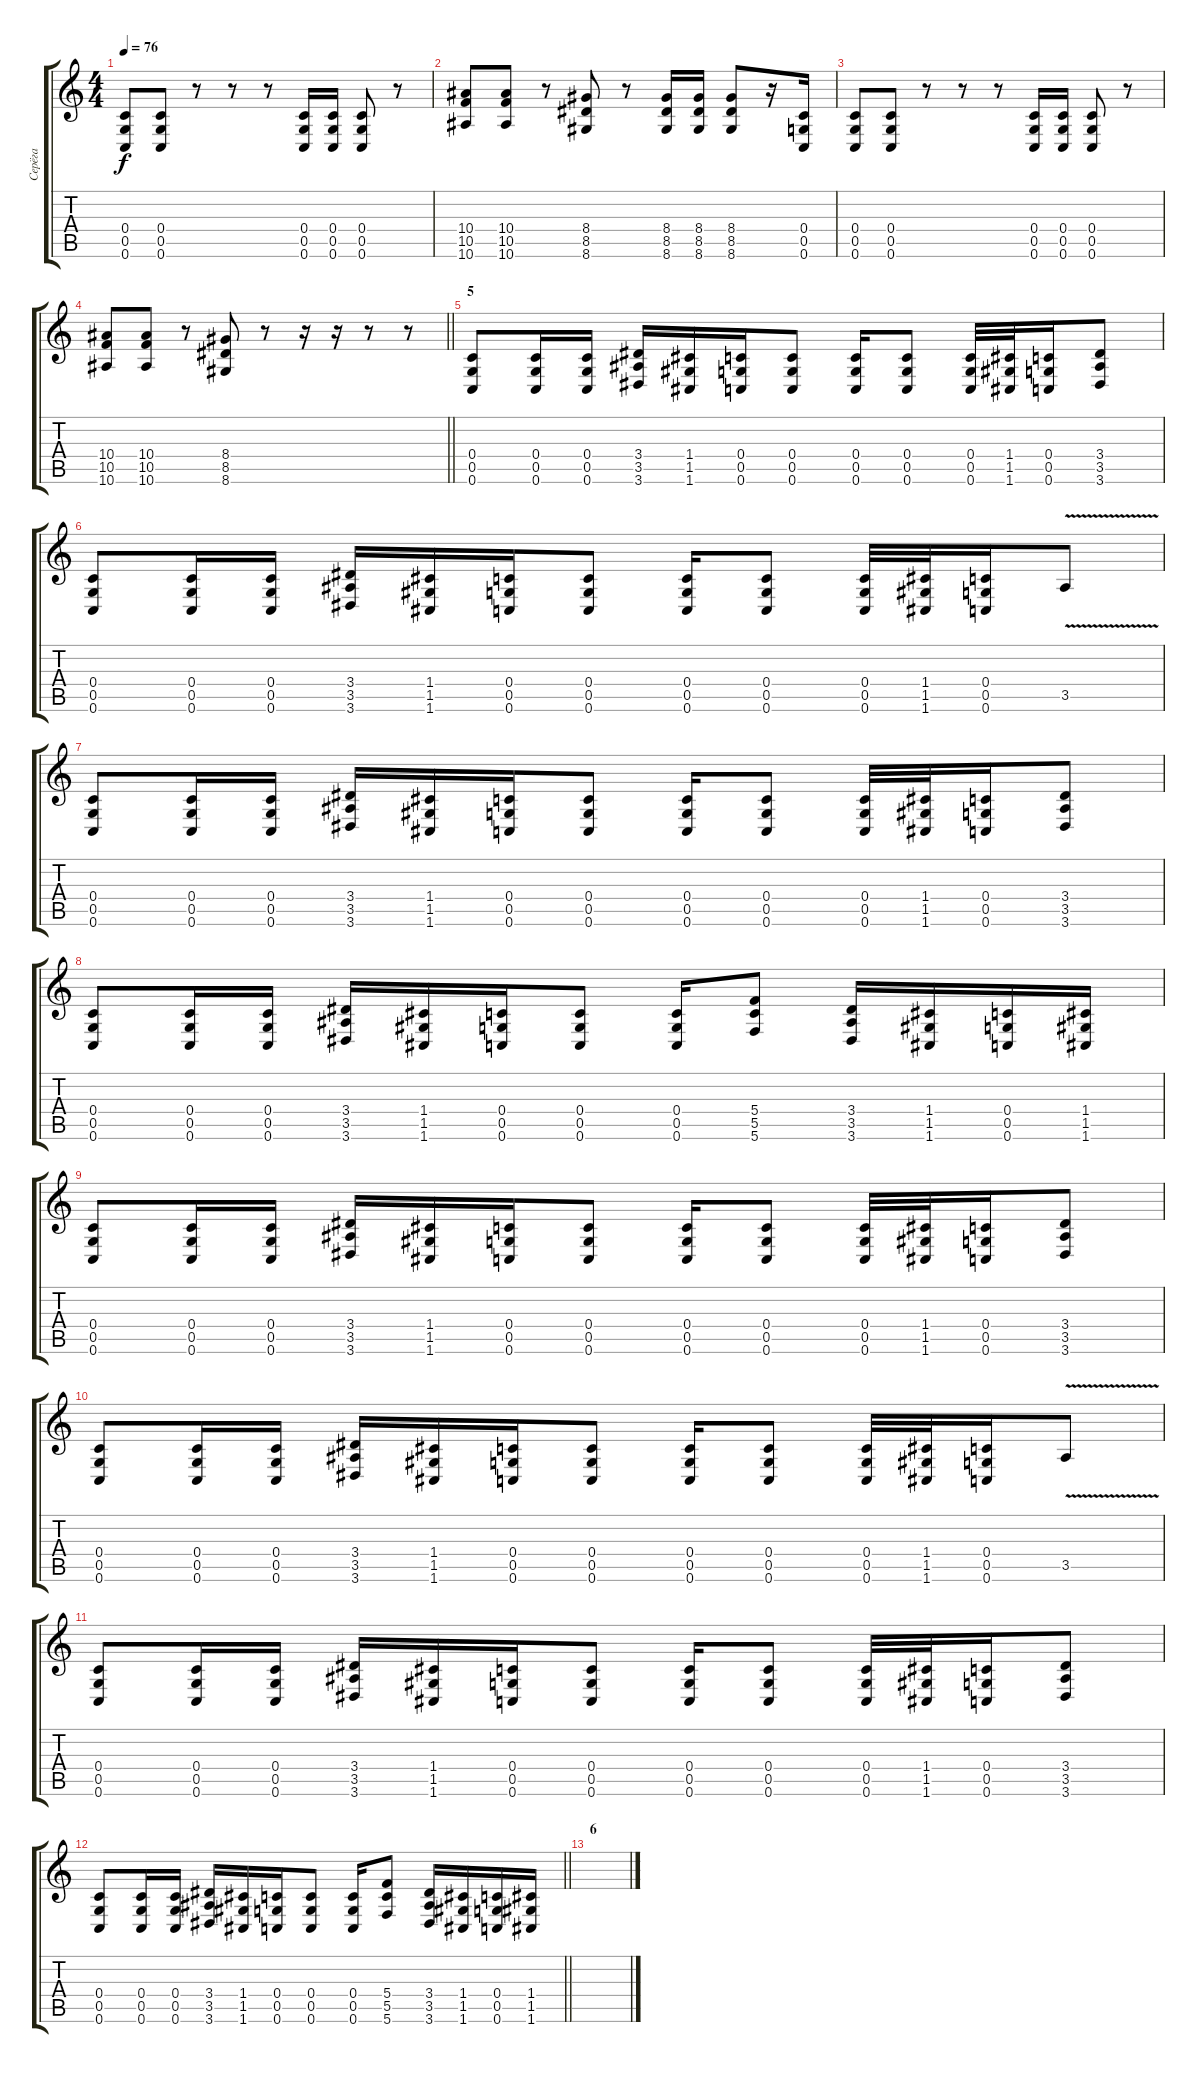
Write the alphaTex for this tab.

\track ("Серёга" "Серёга") {instrument distortionguitar}
\staff {score tabs}
\tuning (D4 A3 F3 C3 G2 C2) {hide}
\ts (4 4)
\tempo 76
\clef g2
\ks c
(0.4 0.5 0.6).8{dy f} (0.4 0.5 0.6).8 r.8 r.8 r.8 (0.4 0.5 0.6).16 (0.4 0.5 0.6).16 (0.4 0.5 0.6).8 r.8 |
(10.4 10.5 10.6).8 (10.4 10.5 10.6).8 r.8 (8.4 8.5 8.6).8 r.8 (8.4 8.5 8.6).16 (8.4 8.5 8.6).16 (8.4 8.5 8.6).8 r.16 (0.4 0.5 0.6).16 |
(0.4 0.5 0.6).8 (0.4 0.5 0.6).8 r.8 r.8 r.8 (0.4 0.5 0.6).16 (0.4 0.5 0.6).16 (0.4 0.5 0.6).8 r.8 |
\barLineRight lightlight
(10.4 10.5 10.6).8 (10.4 10.5 10.6).8 r.8 (8.4 8.5 8.6).8 r.8 r.16 r.16 r.8 r.8 |
\section ("" "5")
(0.4 0.5 0.6).8 (0.4 0.5 0.6).16 (0.4 0.5 0.6).16 (3.4 3.5 3.6).16 (1.4 1.5 1.6).16 (0.4 0.5 0.6).16 (0.4 0.5 0.6).8 (0.4 0.5 0.6).16 (0.4 0.5 0.6).8 (0.4 0.5 0.6).32 (1.4 1.5 1.6).32 (0.4 0.5 0.6).16 (3.4 3.5 3.6).8 |
(0.4 0.5 0.6).8 (0.4 0.5 0.6).16 (0.4 0.5 0.6).16 (3.4 3.5 3.6).16 (1.4 1.5 1.6).16 (0.4 0.5 0.6).16 (0.4 0.5 0.6).8 (0.4 0.5 0.6).16 (0.4 0.5 0.6).8 (0.4 0.5 0.6).32 (1.4 1.5 1.6).32 (0.4 0.5 0.6).16 3.5{v}.8 |
(0.4 0.5 0.6).8 (0.4 0.5 0.6).16 (0.4 0.5 0.6).16 (3.4 3.5 3.6).16 (1.4 1.5 1.6).16 (0.4 0.5 0.6).16 (0.4 0.5 0.6).8 (0.4 0.5 0.6).16 (0.4 0.5 0.6).8 (0.4 0.5 0.6).32 (1.4 1.5 1.6).32 (0.4 0.5 0.6).16 (3.4 3.5 3.6).8 |
(0.4 0.5 0.6).8 (0.4 0.5 0.6).16 (0.4 0.5 0.6).16 (3.4 3.5 3.6).16 (1.4 1.5 1.6).16 (0.4 0.5 0.6).16 (0.4 0.5 0.6).8 (0.4 0.5 0.6).16 (5.4 5.5 5.6).8 (3.4 3.5 3.6).16 (1.4 1.5 1.6).16 (0.4 0.5 0.6).16 (1.4 1.5 1.6).16 |
(0.4 0.5 0.6).8 (0.4 0.5 0.6).16 (0.4 0.5 0.6).16 (3.4 3.5 3.6).16 (1.4 1.5 1.6).16 (0.4 0.5 0.6).16 (0.4 0.5 0.6).8 (0.4 0.5 0.6).16 (0.4 0.5 0.6).8 (0.4 0.5 0.6).32 (1.4 1.5 1.6).32 (0.4 0.5 0.6).16 (3.4 3.5 3.6).8 |
(0.4 0.5 0.6).8 (0.4 0.5 0.6).16 (0.4 0.5 0.6).16 (3.4 3.5 3.6).16 (1.4 1.5 1.6).16 (0.4 0.5 0.6).16 (0.4 0.5 0.6).8 (0.4 0.5 0.6).16 (0.4 0.5 0.6).8 (0.4 0.5 0.6).32 (1.4 1.5 1.6).32 (0.4 0.5 0.6).16 3.5{v}.8 |
(0.4 0.5 0.6).8 (0.4 0.5 0.6).16 (0.4 0.5 0.6).16 (3.4 3.5 3.6).16 (1.4 1.5 1.6).16 (0.4 0.5 0.6).16 (0.4 0.5 0.6).8 (0.4 0.5 0.6).16 (0.4 0.5 0.6).8 (0.4 0.5 0.6).32 (1.4 1.5 1.6).32 (0.4 0.5 0.6).16 (3.4 3.5 3.6).8 |
\barLineRight lightlight
(0.4 0.5 0.6).8 (0.4 0.5 0.6).16 (0.4 0.5 0.6).16 (3.4 3.5 3.6).16 (1.4 1.5 1.6).16 (0.4 0.5 0.6).16 (0.4 0.5 0.6).8 (0.4 0.5 0.6).16 (5.4 5.5 5.6).8 (3.4 3.5 3.6).16 (1.4 1.5 1.6).16 (0.4 0.5 0.6).16 (1.4 1.5 1.6).16 |
\section ("" "6")
